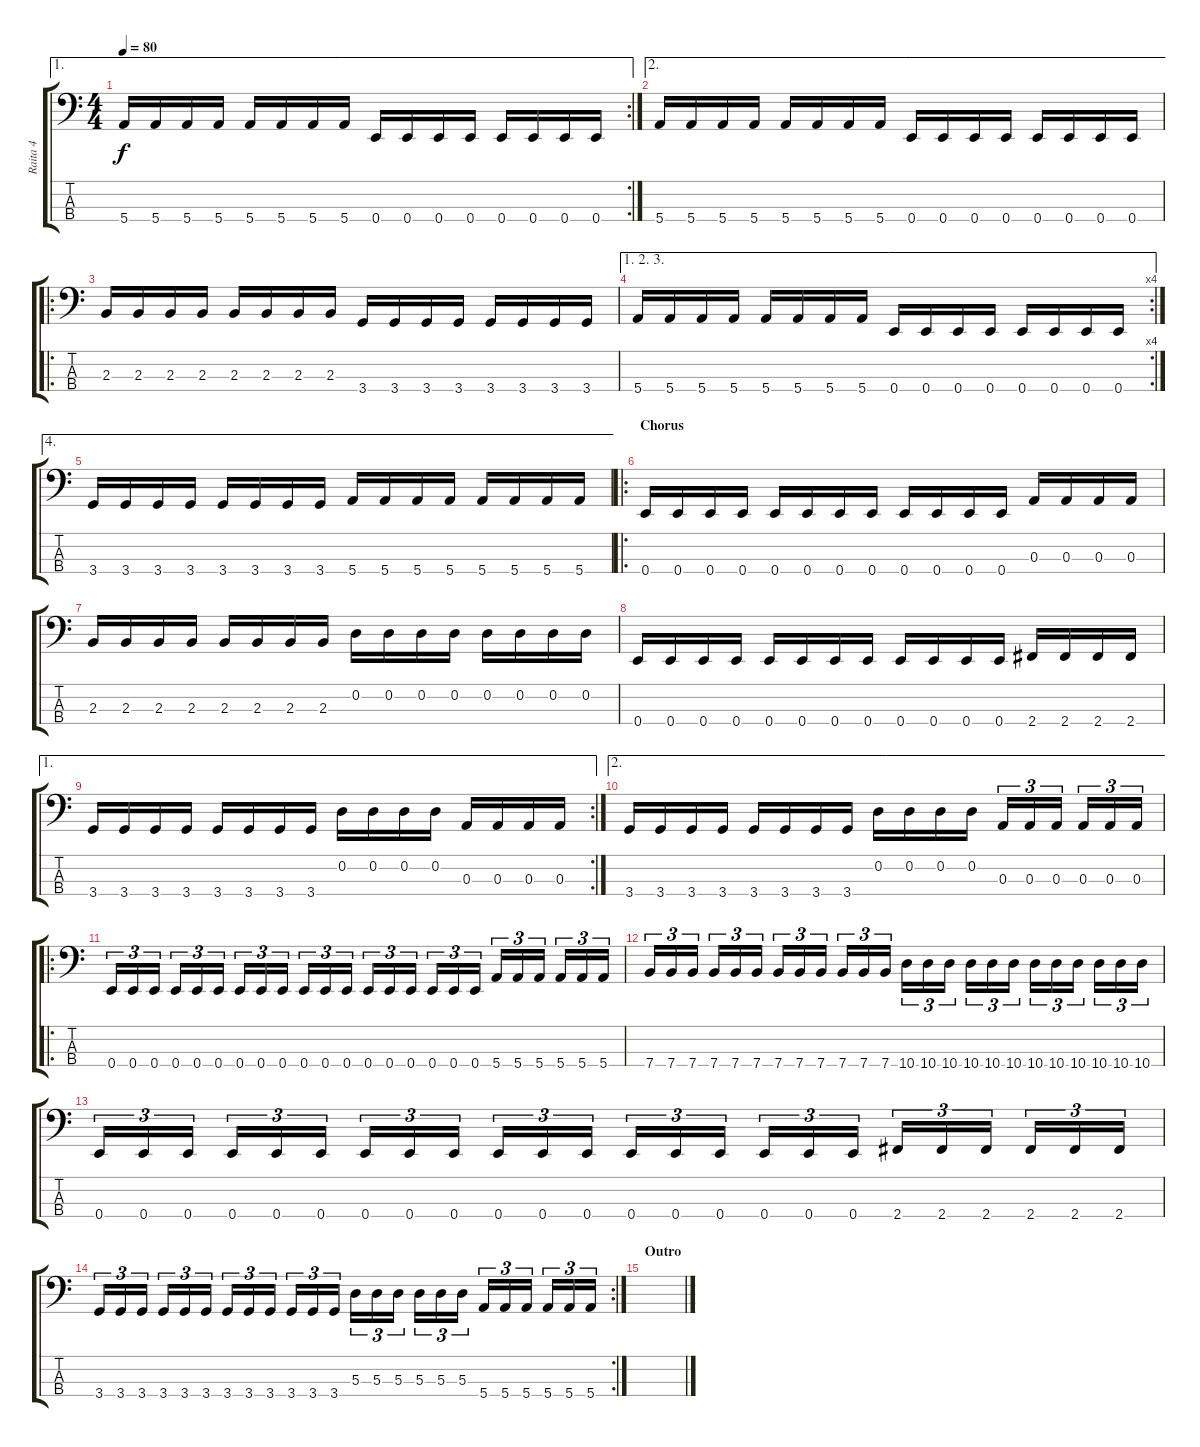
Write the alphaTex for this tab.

\track ("Raita 4" "Raita 4") {instrument electricbassfinger}
\staff {score tabs}
\tuning (G2 D2 A1 E1) {hide}
\ae 1
\rc 2
\ts (4 4)
\tempo 80
\clef f4
\ks c
5.4.16{dy f} 5.4.16 5.4.16 5.4.16 5.4.16 5.4.16 5.4.16 5.4.16 0.4.16 0.4.16 0.4.16 0.4.16 0.4.16 0.4.16 0.4.16 0.4.16 |
\ae 2
5.4.16 5.4.16 5.4.16 5.4.16 5.4.16 5.4.16 5.4.16 5.4.16 0.4.16 0.4.16 0.4.16 0.4.16 0.4.16 0.4.16 0.4.16 0.4.16 |
\ro
2.3.16 2.3.16 2.3.16 2.3.16 2.3.16 2.3.16 2.3.16 2.3.16 3.4.16 3.4.16 3.4.16 3.4.16 3.4.16 3.4.16 3.4.16 3.4.16 |
\ae (1 2 3)
\rc 4
5.4.16 5.4.16 5.4.16 5.4.16 5.4.16 5.4.16 5.4.16 5.4.16 0.4.16 0.4.16 0.4.16 0.4.16 0.4.16 0.4.16 0.4.16 0.4.16 |
\ae 4
3.4.16 3.4.16 3.4.16 3.4.16 3.4.16 3.4.16 3.4.16 3.4.16 5.4.16 5.4.16 5.4.16 5.4.16 5.4.16 5.4.16 5.4.16 5.4.16 |
\ro
\section ("" "Chorus ")
0.4.16 0.4.16 0.4.16 0.4.16 0.4.16 0.4.16 0.4.16 0.4.16 0.4.16 0.4.16 0.4.16 0.4.16 0.3.16 0.3.16 0.3.16 0.3.16 |
2.3.16 2.3.16 2.3.16 2.3.16 2.3.16 2.3.16 2.3.16 2.3.16 0.2.16 0.2.16 0.2.16 0.2.16 0.2.16 0.2.16 0.2.16 0.2.16 |
0.4.16 0.4.16 0.4.16 0.4.16 0.4.16 0.4.16 0.4.16 0.4.16 0.4.16 0.4.16 0.4.16 0.4.16 2.4.16 2.4.16 2.4.16 2.4.16 |
\ae 1
\rc 2
3.4.16 3.4.16 3.4.16 3.4.16 3.4.16 3.4.16 3.4.16 3.4.16 0.2.16 0.2.16 0.2.16 0.2.16 0.3.16 0.3.16 0.3.16 0.3.16 |
\ae 2
3.4.16 3.4.16 3.4.16 3.4.16 3.4.16 3.4.16 3.4.16 3.4.16 0.2.16 0.2.16 0.2.16 0.2.16 0.3.16{tu (3 2)} 0.3.16{tu (3 2)} 0.3.16{tu (3 2)} 0.3.16{tu (3 2)} 0.3.16{tu (3 2)} 0.3.16{tu (3 2)} |
\ro
0.4.16{tu (3 2)} 0.4.16{tu (3 2)} 0.4.16{tu (3 2)} 0.4.16{tu (3 2)} 0.4.16{tu (3 2)} 0.4.16{tu (3 2)} 0.4.16{tu (3 2)} 0.4.16{tu (3 2)} 0.4.16{tu (3 2)} 0.4.16{tu (3 2)} 0.4.16{tu (3 2)} 0.4.16{tu (3 2)} 0.4.16{tu (3 2)} 0.4.16{tu (3 2)} 0.4.16{tu (3 2)} 0.4.16{tu (3 2)} 0.4.16{tu (3 2)} 0.4.16{tu (3 2)} 5.4.16{tu (3 2)} 5.4.16{tu (3 2)} 5.4.16{tu (3 2)} 5.4.16{tu (3 2)} 5.4.16{tu (3 2)} 5.4.16{tu (3 2)} |
7.4.16{tu (3 2)} 7.4.16{tu (3 2)} 7.4.16{tu (3 2)} 7.4.16{tu (3 2)} 7.4.16{tu (3 2)} 7.4.16{tu (3 2)} 7.4.16{tu (3 2)} 7.4.16{tu (3 2)} 7.4.16{tu (3 2)} 7.4.16{tu (3 2)} 7.4.16{tu (3 2)} 7.4.16{tu (3 2)} 10.4.16{tu (3 2)} 10.4.16{tu (3 2)} 10.4.16{tu (3 2)} 10.4.16{tu (3 2)} 10.4.16{tu (3 2)} 10.4.16{tu (3 2)} 10.4.16{tu (3 2)} 10.4.16{tu (3 2)} 10.4.16{tu (3 2)} 10.4.16{tu (3 2)} 10.4.16{tu (3 2)} 10.4.16{tu (3 2)} |
0.4.16{tu (3 2)} 0.4.16{tu (3 2)} 0.4.16{tu (3 2)} 0.4.16{tu (3 2)} 0.4.16{tu (3 2)} 0.4.16{tu (3 2)} 0.4.16{tu (3 2)} 0.4.16{tu (3 2)} 0.4.16{tu (3 2)} 0.4.16{tu (3 2)} 0.4.16{tu (3 2)} 0.4.16{tu (3 2)} 0.4.16{tu (3 2)} 0.4.16{tu (3 2)} 0.4.16{tu (3 2)} 0.4.16{tu (3 2)} 0.4.16{tu (3 2)} 0.4.16{tu (3 2)} 2.4.16{tu (3 2)} 2.4.16{tu (3 2)} 2.4.16{tu (3 2)} 2.4.16{tu (3 2)} 2.4.16{tu (3 2)} 2.4.16{tu (3 2)} |
\rc 2
3.4.16{tu (3 2)} 3.4.16{tu (3 2)} 3.4.16{tu (3 2)} 3.4.16{tu (3 2)} 3.4.16{tu (3 2)} 3.4.16{tu (3 2)} 3.4.16{tu (3 2)} 3.4.16{tu (3 2)} 3.4.16{tu (3 2)} 3.4.16{tu (3 2)} 3.4.16{tu (3 2)} 3.4.16{tu (3 2)} 5.3.16{tu (3 2)} 5.3.16{tu (3 2)} 5.3.16{tu (3 2)} 5.3.16{tu (3 2)} 5.3.16{tu (3 2)} 5.3.16{tu (3 2)} 5.4.16{tu (3 2)} 5.4.16{tu (3 2)} 5.4.16{tu (3 2)} 5.4.16{tu (3 2)} 5.4.16{tu (3 2)} 5.4.16{tu (3 2)} |
\section ("" "Outro")
